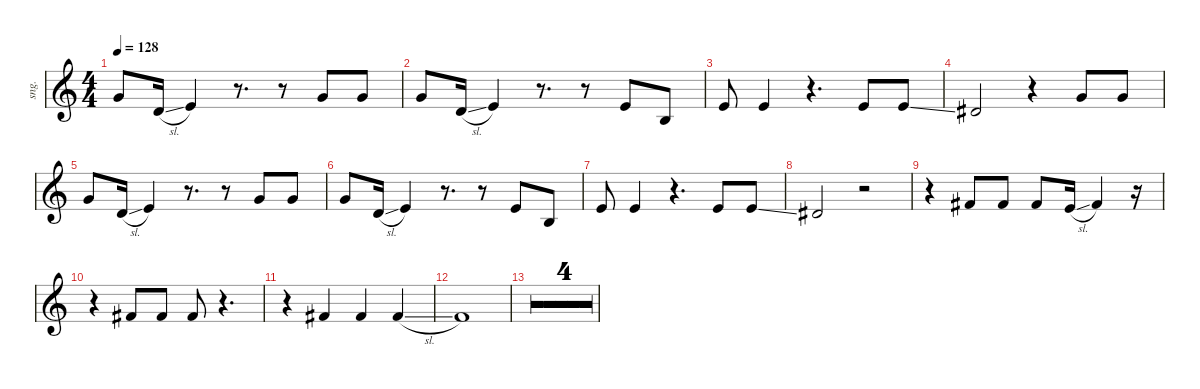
\defaultSystemsLayout 4
\hideDynamics
\bracketExtendMode nobrackets
\otherSystemsTrackNameOrientation horizontal
\track ("Singer" "sng.") {defaultSystemsLayout 4 multiBarRest instrument voiceoohs}
\staff {score}
\tuning (E4 B3 G3 D3 A2 E2)
\ts (4 4)
\tempo 128
\clef g2
\ks c
8.2.8{dy mf beam Up} 3.2{sl}.16{beam Up} 5.2.4{beam Up} r.8{d beam Up} r.8{beam Up} 8.2.8{beam Up} 8.2.8{beam Up} |
8.2.8{beam Up} 3.2{sl}.16{beam Up} 5.2.4{beam Up} r.8{d beam Up} r.8{beam Up} 5.2.8{beam Up} 4.3.8{beam Up} |
5.2.8{beam Up} 5.2.4{beam Up} r.4{d beam Up} 5.2.8{beam Up} 5.2{ss}.8{beam Up} |
4.2{acc #}.2{beam Up} r.4{beam Up} 8.2.8{beam Up} 8.2.8{beam Up} |
8.2.8{beam Up} 3.2{sl}.16{beam Up} 5.2.4{beam Up} r.8{d beam Up} r.8{beam Up} 8.2.8{beam Up} 8.2.8{beam Up} |
8.2.8{beam Up} 3.2{sl}.16{beam Up} 5.2.4{beam Up} r.8{d beam Up} r.8{beam Up} 5.2.8{beam Up} 4.3.8{beam Up} |
5.2.8{beam Up} 5.2.4{beam Up} r.4{d beam Up} 5.2.8{beam Up} 5.2{ss}.8{beam Up} |
4.2{acc #}.2{beam Up} r.2{beam Up} |
r.4{beam Down} 7.2{acc #}.8{beam Up} 7.2{acc #}.8{beam Up} 7.2{acc #}.8{beam Up} 5.2{sl}.16{beam Up} 7.2{acc #}.4{beam Up} r.16{beam Up} |
r.4{beam Down} 7.2{acc #}.8{beam Up} 7.2{acc #}.8{beam Up} 7.2{acc #}.8{beam Up} r.4{d beam Up} |
r.4{beam Down} 7.2{acc #}.4{beam Up} 7.2{acc #}.4{beam Up} 7.2{sl acc #}.4{beam Up} |
6.2.1{beam Up} |
r.1{beam Down} |
r.1{beam Down} |
r.1{beam Down} |
r.1{beam Down}
